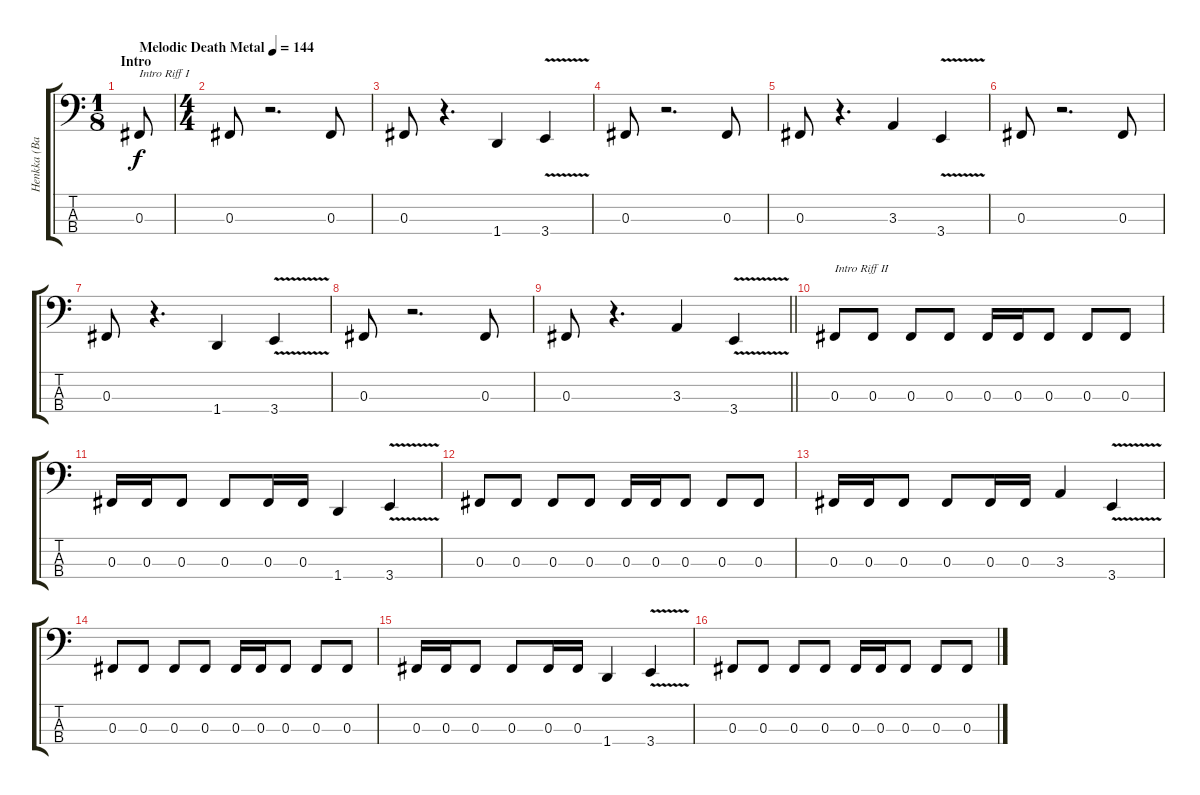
\track ("Henkka (Bass)" "Henkka (Ba") {instrument electricbasspick}
\staff {score tabs}
\tuning (E2 B1 Gb1 Db1) {hide}
\ts (1 8)
\section ("" "Intro")
\tempo (144 "Melodic Death Metal")
\clef f4
\ks c
0.3.8{txt "Intro Riff I" dy f volume 16 balance 8 instrument electricbasspick} |
\ts (4 4)
0.3.8 r.2{d} 0.3.8 |
0.3.8 r.4{d} 1.4.4 3.4{v}.4 |
0.3.8 r.2{d} 0.3.8 |
0.3.8 r.4{d} 3.3.4 3.4{v}.4 |
0.3.8 r.2{d} 0.3.8 |
0.3.8 r.4{d} 1.4.4 3.4{v}.4 |
0.3.8 r.2{d} 0.3.8 |
\barLineRight lightlight
0.3.8 r.4{d} 3.3.4 3.4{v}.4 |
0.3.8{txt "Intro Riff II"} 0.3.8 0.3.8 0.3.8 0.3.16 0.3.16 0.3.8 0.3.8 0.3.8 |
0.3.16 0.3.16 0.3.8 0.3.8 0.3.16 0.3.16 1.4.4 3.4{v}.4 |
0.3.8 0.3.8 0.3.8 0.3.8 0.3.16 0.3.16 0.3.8 0.3.8 0.3.8 |
0.3.16 0.3.16 0.3.8 0.3.8 0.3.16 0.3.16 3.3.4 3.4{v}.4 |
0.3.8 0.3.8 0.3.8 0.3.8 0.3.16 0.3.16 0.3.8 0.3.8 0.3.8 |
0.3.16 0.3.16 0.3.8 0.3.8 0.3.16 0.3.16 1.4.4 3.4{v}.4 |
0.3.8 0.3.8 0.3.8 0.3.8 0.3.16 0.3.16 0.3.8 0.3.8 0.3.8
